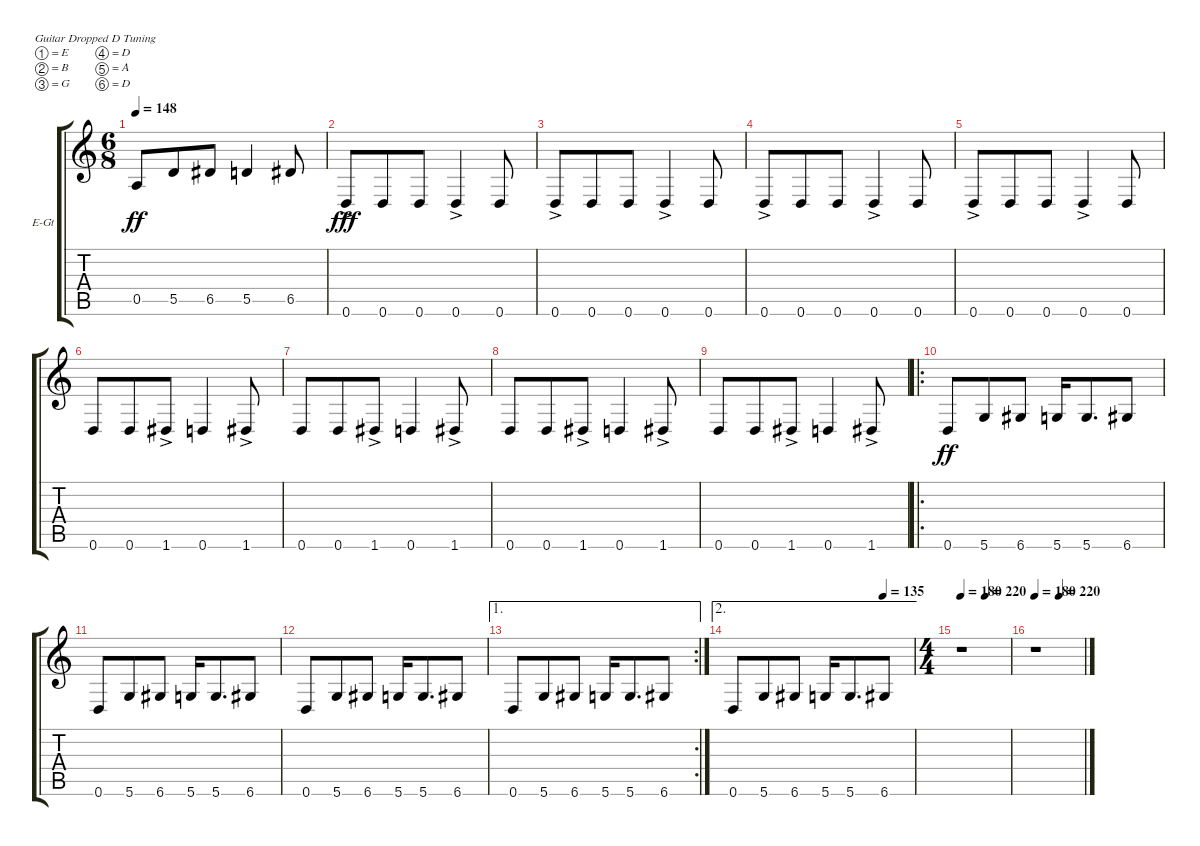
\defaultSystemsLayout 4
\bracketExtendMode groupsimilarinstruments
\firstSystemTrackNameOrientation horizontal
\otherSystemsTrackNameOrientation horizontal
\track ("E-Gt (Bass)" "E-Gt") {instrument distortionguitar}
\staff {score tabs}
\tuning (E4 B3 G3 D3 A2 D2)
\ts (6 8)
\tempo 148
\clef g2
\ks c
0.5.8{dy ff} 5.5.8 6.5.8 5.5.4 6.5.8 |
0.6{ac}.8{dy fff} 0.6.8 0.6.8 0.6{ac}.4 0.6.8 |
0.6{ac}.8 0.6.8 0.6.8 0.6{ac}.4 0.6.8 |
0.6{ac}.8 0.6.8 0.6.8 0.6{ac}.4 0.6.8 |
0.6{ac}.8 0.6.8 0.6.8 0.6{ac}.4 0.6.8 |
0.6.8 0.6.8 1.6{ac}.8 0.6.4 1.6{ac}.8 |
0.6.8 0.6.8 1.6{ac}.8 0.6.4 1.6{ac}.8 |
0.6.8 0.6.8 1.6{ac}.8 0.6.4 1.6{ac}.8 |
0.6.8 0.6.8 1.6{ac}.8 0.6.4 1.6{ac}.8 |
\ro
0.6.8{dy ff} 5.6.8 6.6.8 5.6.16 5.6.8{d} 6.6.8 |
0.6.8 5.6.8 6.6.8 5.6.16 5.6.8{d} 6.6.8 |
0.6.8 5.6.8 6.6.8 5.6.16 5.6.8{d} 6.6.8 |
\ae 1
\rc 2
0.6.8 5.6.8 6.6.8 5.6.16 5.6.8{d} 6.6.8 |
\ae 2
\tempo (135 0.833333)
0.6.8 5.6.8 6.6.8 5.6.16 5.6.8{d} 6.6.8 |
\ts (4 4)
\tempo 180
\tempo (220 0.5)
r.1 |
\tempo 180
\tempo (220 0.5)
r.1
